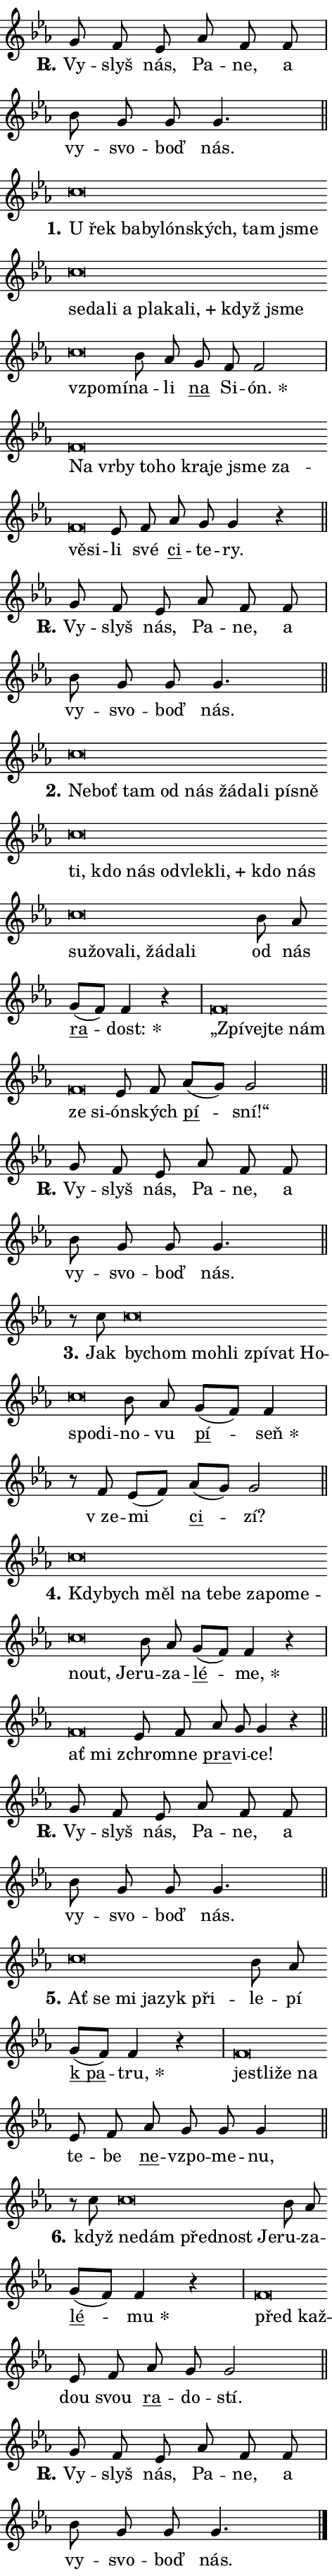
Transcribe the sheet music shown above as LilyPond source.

\version "2.24.0"
\header { tagline = "" }
\paper {
  indent = 0\cm
  top-margin = 0\cm
  right-margin = 0.13\cm % to fit lyric hyphens
  bottom-margin = 0\cm
  left-margin = 0\cm
  paper-width = 8\cm
  page-breaking = #ly:one-page-breaking
  system-system-spacing.basic-distance = #11
  score-system-spacing.basic-distance = #11
  ragged-last = ##f
}


%% Author: Thomas Morley
%% https://lists.gnu.org/archive/html/lilypond-user/2020-05/msg00002.html
#(define (line-position grob)
"Returns position of @var[grob} in current system:
   @code{'start}, if at first time-step
   @code{'end}, if at last time-step
   @code{'middle} otherwise
"
  (let* ((col (ly:item-get-column grob))
         (ln (ly:grob-object col 'left-neighbor))
         (rn (ly:grob-object col 'right-neighbor))
         (col-to-check-left (if (ly:grob? ln) ln col))
         (col-to-check-right (if (ly:grob? rn) rn col))
         (break-dir-left
           (and
             (ly:grob-property col-to-check-left 'non-musical #f)
             (ly:item-break-dir col-to-check-left)))
         (break-dir-right
           (and
             (ly:grob-property col-to-check-right 'non-musical #f)
             (ly:item-break-dir col-to-check-right))))
        (cond ((eqv? 1 break-dir-left) 'start)
              ((eqv? -1 break-dir-right) 'end)
              (else 'middle))))

#(define (tranparent-at-line-position vctor)
  (lambda (grob)
  "Relying on @code{line-position} select the relevant enry from @var{vctor}.
Used to determine transparency,"
    (case (line-position grob)
      ((end) (not (vector-ref vctor 0)))
      ((middle) (not (vector-ref vctor 1)))
      ((start) (not (vector-ref vctor 2))))))

noteHeadBreakVisibility =
#(define-music-function (break-visibility)(vector?)
"Makes @code{NoteHead}s transparent relying on @var{break-visibility}"
#{
  \override NoteHead.transparent =
    #(tranparent-at-line-position break-visibility)
#})

#(define delete-ledgers-for-transparent-note-heads
  (lambda (grob)
    "Reads whether a @code{NoteHead} is transparent.
If so this @code{NoteHead} is removed from @code{'note-heads} from
@var{grob}, which is supposed to be @code{LedgerLineSpanner}.
As a result ledgers are not printed for this @code{NoteHead}"
    (let* ((nhds-array (ly:grob-object grob 'note-heads))
           (nhds-list
             (if (ly:grob-array? nhds-array)
                 (ly:grob-array->list nhds-array)
                 '()))
           ;; Relies on the transparent-property being done before
           ;; Staff.LedgerLineSpanner.after-line-breaking is executed.
           ;; This is fragile ...
           (to-keep
             (remove
               (lambda (nhd)
                 (ly:grob-property nhd 'transparent #f))
               nhds-list)))
      ;; TODO find a better method to iterate over grob-arrays, similiar
      ;; to filter/remove etc for lists
      ;; For now rebuilt from scratch
      (set! (ly:grob-object grob 'note-heads)  '())
      (for-each
        (lambda (nhd)
          (ly:pointer-group-interface::add-grob grob 'note-heads nhd))
        to-keep))))

squashNotes = {
  \override NoteHead.X-extent = #'(-0.2 . 0.2)
  \override NoteHead.Y-extent = #'(-0.75 . 0)
  \override NoteHead.stencil =
    #(lambda (grob)
       (let ((pos (ly:grob-property grob 'staff-position)))
         (begin
           (if (< pos -7) (display "ERROR: Lower brevis then expected\n") (display ""))
           (if (<= pos -6) ly:text-interface::print ly:note-head::print))))
}
unSquashNotes = {
  \revert NoteHead.X-extent
  \revert NoteHead.Y-extent
  \revert NoteHead.stencil
}

hideNotes = \noteHeadBreakVisibility #begin-of-line-visible
unHideNotes = \noteHeadBreakVisibility #all-visible

% work-around for resetting accidentals
% https://lilypond.org/doc/v2.23/Documentation/notation/displaying-rhythms#unmetered-music
cadenzaMeasure = {
  \cadenzaOff
  \partial 1024 s1024
  \cadenzaOn
}

#(define-markup-command (accent layout props text) (markup?)
  "Underline accented syllable"
  (interpret-markup layout props
    #{\markup \override #'(offset . 4.3) \underline { #text }#}))

responsum = \markup \concat {
  "R" \hspace #-1.05 \path #0.1 #'((moveto 0 0.07) (lineto 0.9 0.8)) \hspace #0.05 "."
}

spaceSize = #0.6828661417322834 % exact space size for TeX Gyre Schola

\layout {
  \context {
    \Staff
    \remove "Time_signature_engraver"
    \override LedgerLineSpanner.after-line-breaking = #delete-ledgers-for-transparent-note-heads
  }
  \context {
    \Lyrics {
      \override LyricSpace.minimum-distance = \spaceSize
      \override LyricText.font-name = #"TeX Gyre Schola"
      \override LyricText.font-size = 1
      \override StanzaNumber.font-name = #"TeX Gyre Schola Bold"
      \override StanzaNumber.font-size = 1
    }
  }
  \context {
    \Score 
    \override NoteHead.text =
      #(lambda (grob) 
        (let ((pos (ly:grob-property grob 'staff-position)))
          #{\markup {
            \combine
              \halign #-0.55 \raise #(if (= pos -6) 0 0.5) \override #'(thickness . 2) \draw-line #'(3.2 . 0)
              \musicglyph "noteheads.sM1"
          }#}))
  }
}

% magnetic-lyrics.ily
%
%   written by
%     Jean Abou Samra <jean@abou-samra.fr>
%     Werner Lemberg <wl@gnu.org>
%
%   adapted by
%     Jiri Hon <jiri.hon@gmail.com>
%
% Version 2022-Apr-15

% https://www.mail-archive.com/lilypond-user@gnu.org/msg149350.html

#(define (Left_hyphen_pointer_engraver context)
   "Collect syllable-hyphen-syllable occurrences in lyrics and store
them in properties.  This engraver only looks to the left.  For
example, if the lyrics input is @code{foo -- bar}, it does the
following.

@itemize @bullet
@item
Set the @code{text} property of the @code{LyricHyphen} grob between
@q{foo} and @q{bar} to @code{foo}.

@item
Set the @code{left-hyphen} property of the @code{LyricText} grob with
text @q{foo} to the @code{LyricHyphen} grob between @q{foo} and
@q{bar}.
@end itemize

Use this auxiliary engraver in combination with the
@code{lyric-@/text::@/apply-@/magnetic-@/offset!} hook."
   (let ((hyphen #f)
         (text #f))
     (make-engraver
      (acknowledgers
       ((lyric-syllable-interface engraver grob source-engraver)
        (set! text grob)))
      (end-acknowledgers
       ((lyric-hyphen-interface engraver grob source-engraver)
        ;(when (not (grob::has-interface grob 'lyric-space-interface))
          (set! hyphen grob)));)
      ((stop-translation-timestep engraver)
       (when (and text hyphen)
         (ly:grob-set-object! text 'left-hyphen hyphen))
       (set! text #f)
       (set! hyphen #f)))))

#(define (lyric-text::apply-magnetic-offset! grob)
   "If the space between two syllables is less than the value in
property @code{LyricText@/.details@/.squash-threshold}, move the right
syllable to the left so that it gets concatenated with the left
syllable.

Use this function as a hook for
@code{LyricText@/.after-@/line-@/breaking} if the
@code{Left_@/hyphen_@/pointer_@/engraver} is active."
   (let ((hyphen (ly:grob-object grob 'left-hyphen #f)))
     (when hyphen
       (let ((left-text (ly:spanner-bound hyphen LEFT)))
         (when (grob::has-interface left-text 'lyric-syllable-interface)
           (let* ((common (ly:grob-common-refpoint grob left-text X))
                  (this-x-ext (ly:grob-extent grob common X))
                  (left-x-ext
                   (begin
                     ;; Trigger magnetism for left-text.
                     (ly:grob-property left-text 'after-line-breaking)
                     (ly:grob-extent left-text common X)))
                  ;; `delta` is the gap width between two syllables.
                  (delta (- (interval-start this-x-ext)
                            (interval-end left-x-ext)))
                  (details (ly:grob-property grob 'details))
                  (threshold (assoc-get 'squash-threshold details 0.2)))
             (when (< delta threshold)
               (let* (;; We have to manipulate the input text so that
                      ;; ligatures crossing syllable boundaries are not
                      ;; disabled.  For languages based on the Latin
                      ;; script this is essentially a beautification.
                      ;; However, for non-Western scripts it can be a
                      ;; necessity.
                      (lt (ly:grob-property left-text 'text))
                      (rt (ly:grob-property grob 'text))
                      (is-space (grob::has-interface hyphen 'lyric-space-interface))
                      (space (if is-space " " ""))
                      (extra-delta (if is-space spaceSize 0))
                      ;; Append new syllable.
                      (ltrt-space (if (and (string? lt) (string? rt))
                                (string-append lt space rt)
                                (make-concat-markup (list lt space rt))))
                      ;; Right-align `ltrt` to the right side.
                      (ltrt-space-markup (grob-interpret-markup
                               grob
                               (make-translate-markup
                                (cons (interval-length this-x-ext) 0)
                                (make-right-align-markup ltrt-space)))))
                 (begin
                   ;; Don't print `left-text`.
                   (ly:grob-set-property! left-text 'stencil #f)
                   ;; Set text and stencil (which holds all collected
                   ;; syllables so far) and shift it to the left.
                   (ly:grob-set-property! grob 'text ltrt-space)
                   (ly:grob-set-property! grob 'stencil ltrt-space-markup)
                   (ly:grob-translate-axis! grob (- (- delta extra-delta)) X))))))))))


#(define (lyric-hyphen::displace-bounds-first grob)
   ;; Make very sure this callback isn't triggered too early.
   (let ((left (ly:spanner-bound grob LEFT))
         (right (ly:spanner-bound grob RIGHT)))
     (ly:grob-property left 'after-line-breaking)
     (ly:grob-property right 'after-line-breaking)
     (ly:lyric-hyphen::print grob)))

squashThreshold = #0.4

\layout {
  \context {
    \Lyrics
    \consists #Left_hyphen_pointer_engraver
    \override LyricText.after-line-breaking =
      #lyric-text::apply-magnetic-offset!
    \override LyricHyphen.stencil = #lyric-hyphen::displace-bounds-first
    \override LyricText.details.squash-threshold = \squashThreshold
    \override LyricHyphen.minimum-distance = 0
    \override LyricHyphen.minimum-length = \squashThreshold
  }
}

squashText = \override LyricText.details.squash-threshold = 9999
unSquashText = \override LyricText.details.squash-threshold = \squashThreshold

leftText = \override LyricText.self-alignment-X = #LEFT
unLeftText = \revert LyricText.self-alignment-X

starOffset = #(lambda (grob) 
                (let ((x_offset (ly:self-alignment-interface::aligned-on-x-parent grob)))
                  (if (= x_offset 0) 0 (+ x_offset 1.2))))

star = #(define-music-function (syllable)(string?)
"Append star separator at the end of a syllable"
#{
  \once \override LyricText.X-offset = #starOffset
  \lyricmode { \markup {
    #syllable
    \override #'((font-name . "TeX Gyre Schola Bold")) \hspace #0.2 \lower #0.65 \larger "*"
  } }
#})

starAccent = #(define-music-function (syllable)(string?)
"Append star separator at the end of a syllable and make accent"
#{
  \once \override LyricText.X-offset = #starOffset
  \lyricmode { \markup {
    \accent #syllable
    \override #'((font-name . "TeX Gyre Schola Bold")) \hspace #0.2 \lower #0.65 \larger "*"
  } }
#})

breath = #(define-music-function (syllable)(string?)
"Append breathing indicator at the end of a syllable"
#{
  \lyricmode { \markup { #syllable "+" } }
#})

optionalBreath = #(define-music-function (syllable)(string?)
"Append optional breathing indicator at the end of a syllable"
#{
  \lyricmode { \markup { #syllable "(+)" } }
#})


\score {
    <<
        \new Voice = "melody" { \cadenzaOn \key es \major \relative { g'8 f es as f f \cadenzaMeasure \bar "|" bes g g g4. \cadenzaMeasure \bar "||" \break } }
        \new Lyrics \lyricsto "melody" { \lyricmode { \set stanza = \responsum
Vy -- slyš nás, Pa -- ne, a vy -- svo -- boď nás. } }
    >>
    \layout {}
}

\score {
    <<
        \new Voice = "melody" { \cadenzaOn \key es \major \relative { \squashNotes c''\breve*1/16 \hideNotes \breve*1/16 \bar "" \breve*1/16 \bar "" \breve*1/16 \bar "" \breve*1/16 \bar "" \breve*1/16 \bar "" \breve*1/16 \bar "" \breve*1/16 \bar "" \breve*1/16 \bar "" \breve*1/16 \bar "" \breve*1/16 \bar "" \breve*1/16 \bar "" \breve*1/16 \bar "" \breve*1/16 \bar "" \breve*1/16 \bar "" \breve*1/16 \bar "" \breve*1/16 \bar "" \breve*1/16 \breve*1/16 \bar "" \unHideNotes \unSquashNotes bes8 as \bar "" g f f2 \cadenzaMeasure \bar "|" \squashNotes f\breve*1/16 \hideNotes \breve*1/16 \bar "" \breve*1/16 \bar "" \breve*1/16 \bar "" \breve*1/16 \bar "" \breve*1/16 \bar "" \breve*1/16 \bar "" \breve*1/16 \bar "" \breve*1/16 \bar "" \breve*1/16 \breve*1/16 \bar "" \unHideNotes \unSquashNotes es8 f \bar "" as g g4 r \cadenzaMeasure \bar "||" \break } }
        \new Lyrics \lyricsto "melody" { \lyricmode { \set stanza = "1."
\leftText U \squashText řek ba -- by -- lón -- ských, tam jsme se -- da -- li a pla -- ka -- \breath "li," když jsme vzpo -- mí -- \unLeftText \unSquashText na -- li \markup \accent na Si -- \star ón. \leftText Na \squashText vr -- by to -- ho kra -- je jsme za -- vě -- si -- \unLeftText \unSquashText li své \markup \accent ci -- te -- ry. } }
    >>
    \layout {}
}

\score {
    <<
        \new Voice = "melody" { \cadenzaOn \key es \major \relative { g'8 f es as f f \cadenzaMeasure \bar "|" bes g g g4. \cadenzaMeasure \bar "||" \break } }
        \new Lyrics \lyricsto "melody" { \lyricmode { \set stanza = \responsum
Vy -- slyš nás, Pa -- ne, a vy -- svo -- boď nás. } }
    >>
    \layout {}
}

\score {
    <<
        \new Voice = "melody" { \cadenzaOn \key es \major \relative { \squashNotes c''\breve*1/16 \hideNotes \breve*1/16 \bar "" \breve*1/16 \bar "" \breve*1/16 \bar "" \breve*1/16 \bar "" \breve*1/16 \bar "" \breve*1/16 \bar "" \breve*1/16 \bar "" \breve*1/16 \bar "" \breve*1/16 \bar "" \breve*1/16 \bar "" \breve*1/16 \bar "" \breve*1/16 \bar "" \breve*1/16 \bar "" \breve*1/16 \bar "" \breve*1/16 \bar "" \breve*1/16 \bar "" \breve*1/16 \bar "" \breve*1/16 \bar "" \breve*1/16 \bar "" \breve*1/16 \bar "" \breve*1/16 \bar "" \breve*1/16 \bar "" \breve*1/16 \breve*1/16 \bar "" \unHideNotes \unSquashNotes bes8 as \bar "" g[( f)] f4 r \cadenzaMeasure \bar "|" \squashNotes f\breve*1/16 \hideNotes \breve*1/16 \bar "" \breve*1/16 \bar "" \breve*1/16 \bar "" \breve*1/16 \breve*1/16 \bar "" \unHideNotes \unSquashNotes es8 f \bar "" as[( g)] g2 \cadenzaMeasure \bar "||" \break } }
        \new Lyrics \lyricsto "melody" { \lyricmode { \set stanza = "2."
\leftText Ne -- \squashText boť tam od nás žá -- da -- li pí -- sně ti, kdo nás od -- vle -- \breath "kli," kdo nás su -- žo -- va -- li, žá -- da -- li \unLeftText \unSquashText od nás \markup \accent ra -- \star dost: \leftText „Zpí -- \squashText vej -- te nám ze si -- \unLeftText \unSquashText ón -- ských \markup \accent pí -- sní!“ } }
    >>
    \layout {}
}

\score {
    <<
        \new Voice = "melody" { \cadenzaOn \key es \major \relative { g'8 f es as f f \cadenzaMeasure \bar "|" bes g g g4. \cadenzaMeasure \bar "||" \break } }
        \new Lyrics \lyricsto "melody" { \lyricmode { \set stanza = \responsum
Vy -- slyš nás, Pa -- ne, a vy -- svo -- boď nás. } }
    >>
    \layout {}
}

\score {
    <<
        \new Voice = "melody" { \cadenzaOn \key es \major \relative { r8 c''8 \squashNotes c\breve*1/16 \hideNotes \breve*1/16 \bar "" \breve*1/16 \bar "" \breve*1/16 \bar "" \breve*1/16 \bar "" \breve*1/16 \bar "" \breve*1/16 \bar "" \breve*1/16 \breve*1/16 \bar "" \unHideNotes \unSquashNotes bes8 as \bar "" g[( f)] f4 \cadenzaMeasure \bar "|" r8 f8 es8[( f)] \bar "" as[( g)] g2 \cadenzaMeasure \bar "||" \break } }
        \new Lyrics \lyricsto "melody" { \lyricmode { \set stanza = "3."
Jak \leftText by -- \squashText chom mo -- hli zpí -- vat Ho -- spo -- di -- \unLeftText \unSquashText no -- vu \markup \accent pí -- \star seň "v ze" -- mi \markup \accent ci -- zí? } }
    >>
    \layout {}
}

\score {
    <<
        \new Voice = "melody" { \cadenzaOn \key es \major \relative { \squashNotes c''\breve*1/16 \hideNotes \breve*1/16 \bar "" \breve*1/16 \bar "" \breve*1/16 \bar "" \breve*1/16 \bar "" \breve*1/16 \bar "" \breve*1/16 \bar "" \breve*1/16 \bar "" \breve*1/16 \bar "" \breve*1/16 \breve*1/16 \bar "" \unHideNotes \unSquashNotes bes8 as \bar "" g[( f)] f4 r \cadenzaMeasure \bar "|" \squashNotes f\breve*1/16 \hideNotes \breve*1/16 \bar "" \unHideNotes \unSquashNotes es8 f \bar "" as g g4 r \cadenzaMeasure \bar "||" \break } }
        \new Lyrics \lyricsto "melody" { \lyricmode { \set stanza = "4."
\leftText Kdy -- \squashText bych měl na te -- be za -- po -- me -- nout, Je -- \unLeftText \unSquashText ru -- za -- \markup \accent lé -- \star me, \leftText ať \squashText mi \unLeftText \unSquashText zchro -- mne \markup \accent pra -- vi -- ce! } }
    >>
    \layout {}
}

\score {
    <<
        \new Voice = "melody" { \cadenzaOn \key es \major \relative { g'8 f es as f f \cadenzaMeasure \bar "|" bes g g g4. \cadenzaMeasure \bar "||" \break } }
        \new Lyrics \lyricsto "melody" { \lyricmode { \set stanza = \responsum
Vy -- slyš nás, Pa -- ne, a vy -- svo -- boď nás. } }
    >>
    \layout {}
}

\score {
    <<
        \new Voice = "melody" { \cadenzaOn \key es \major \relative { \squashNotes c''\breve*1/16 \hideNotes \breve*1/16 \bar "" \breve*1/16 \bar "" \breve*1/16 \bar "" \breve*1/16 \breve*1/16 \bar "" \unHideNotes \unSquashNotes bes8 as \bar "" g[( f)] f4 r \cadenzaMeasure \bar "|" \squashNotes f\breve*1/16 \hideNotes \breve*1/16 \bar "" \breve*1/16 \breve*1/16 \bar "" \unHideNotes \unSquashNotes es8 f \bar "" as g g g4 \cadenzaMeasure \bar "||" \break } }
        \new Lyrics \lyricsto "melody" { \lyricmode { \set stanza = "5."
\leftText Ať \squashText se mi ja -- zyk při -- \unLeftText \unSquashText le -- pí \markup \accent "k pa" -- \star tru, \leftText je -- \squashText stli -- že na \unLeftText \unSquashText te -- be \markup \accent ne -- vzpo -- me -- nu, } }
    >>
    \layout {}
}

\score {
    <<
        \new Voice = "melody" { \cadenzaOn \key es \major \relative { r8 c''8 \squashNotes c\breve*1/16 \hideNotes \breve*1/16 \bar "" \breve*1/16 \bar "" \breve*1/16 \breve*1/16 \bar "" \unHideNotes \unSquashNotes bes8 as \bar "" g[( f)] f4 r \cadenzaMeasure \bar "|" \squashNotes f\breve*1/16 \hideNotes \breve*1/16 \bar "" \unHideNotes \unSquashNotes es8 f \bar "" as g g2 \cadenzaMeasure \bar "||" \break } }
        \new Lyrics \lyricsto "melody" { \lyricmode { \set stanza = "6."
když \leftText ne -- \squashText dám před -- nost Je -- \unLeftText \unSquashText ru -- za -- \markup \accent lé -- \star mu \leftText před \squashText kaž -- \unLeftText \unSquashText dou svou \markup \accent ra -- do -- stí. } }
    >>
    \layout {}
}

\score {
    <<
        \new Voice = "melody" { \cadenzaOn \key es \major \relative { g'8 f es as f f \cadenzaMeasure \bar "|" bes g g g4. \cadenzaMeasure \bar "||" \break } \bar "|." }
        \new Lyrics \lyricsto "melody" { \lyricmode { \set stanza = \responsum
Vy -- slyš nás, Pa -- ne, a vy -- svo -- boď nás. } }
    >>
    \layout {}
}
